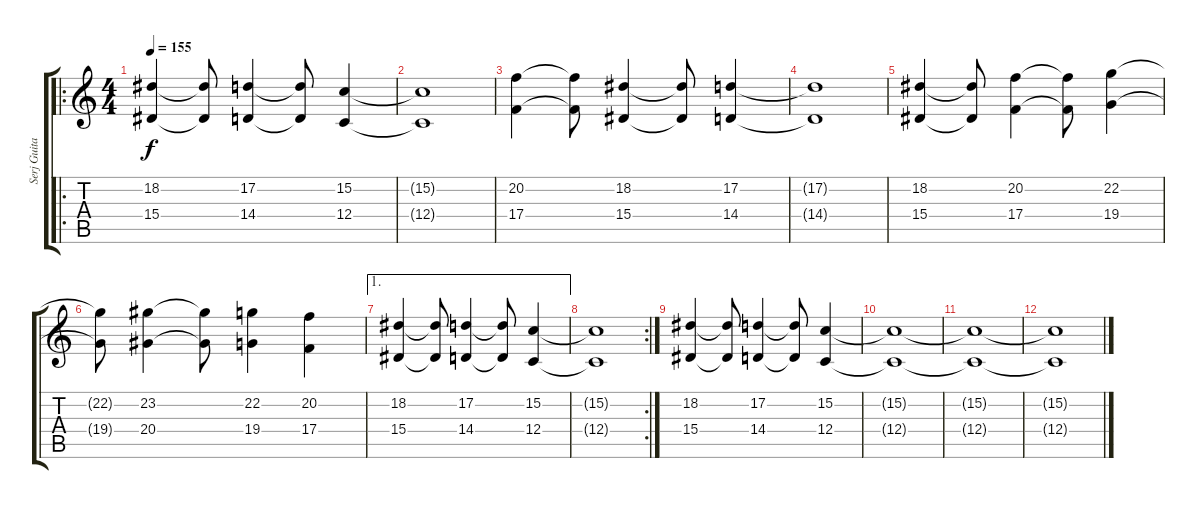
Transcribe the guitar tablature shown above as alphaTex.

\track ("Serj Guitar" "Serj Guita") {instrument rockorgan}
\staff {score tabs}
\tuning (D4 A3 F3 C3 G2 C2) {hide}
\ro
\ts (4 4)
\tempo 155
\clef g2
\ks c
(18.2 15.4).4{dy f volume 13} (18.2{t} 15.4{t}).8 (17.2 14.4).4 (17.2{t} 14.4{t}).8 (15.2 12.4).4 |
(15.2{t} 12.4{t}).1 |
(20.2 17.4).4 (20.2{t} 17.4{t}).8 (18.2 15.4).4 (18.2{t} 15.4{t}).8 (17.2 14.4).4 |
(17.2{t} 14.4{t}).1 |
(18.2 15.4).4 (18.2{t} 15.4{t}).8 (20.2 17.4).4 (20.2{t} 17.4{t}).8 (22.2 19.4).4 |
(22.2{t} 19.4{t}).8 (23.2 20.4).4 (23.2{t} 20.4{t}).8 (22.2 19.4).4 (20.2 17.4).4 |
\ae 1
(18.2 15.4).4 (18.2{t} 15.4{t}).8 (17.2 14.4).4 (17.2{t} 14.4{t}).8 (15.2 12.4).4 |
\rc 2
(15.2{t} 12.4{t}).1 |
(18.2 15.4).4 (18.2{t} 15.4{t}).8 (17.2 14.4).4 (17.2{t} 14.4{t}).8 (15.2 12.4).4 |
(15.2{t} 12.4{t}).1 |
(15.2{t} 12.4{t}).1 |
(15.2{t} 12.4{t}).1
